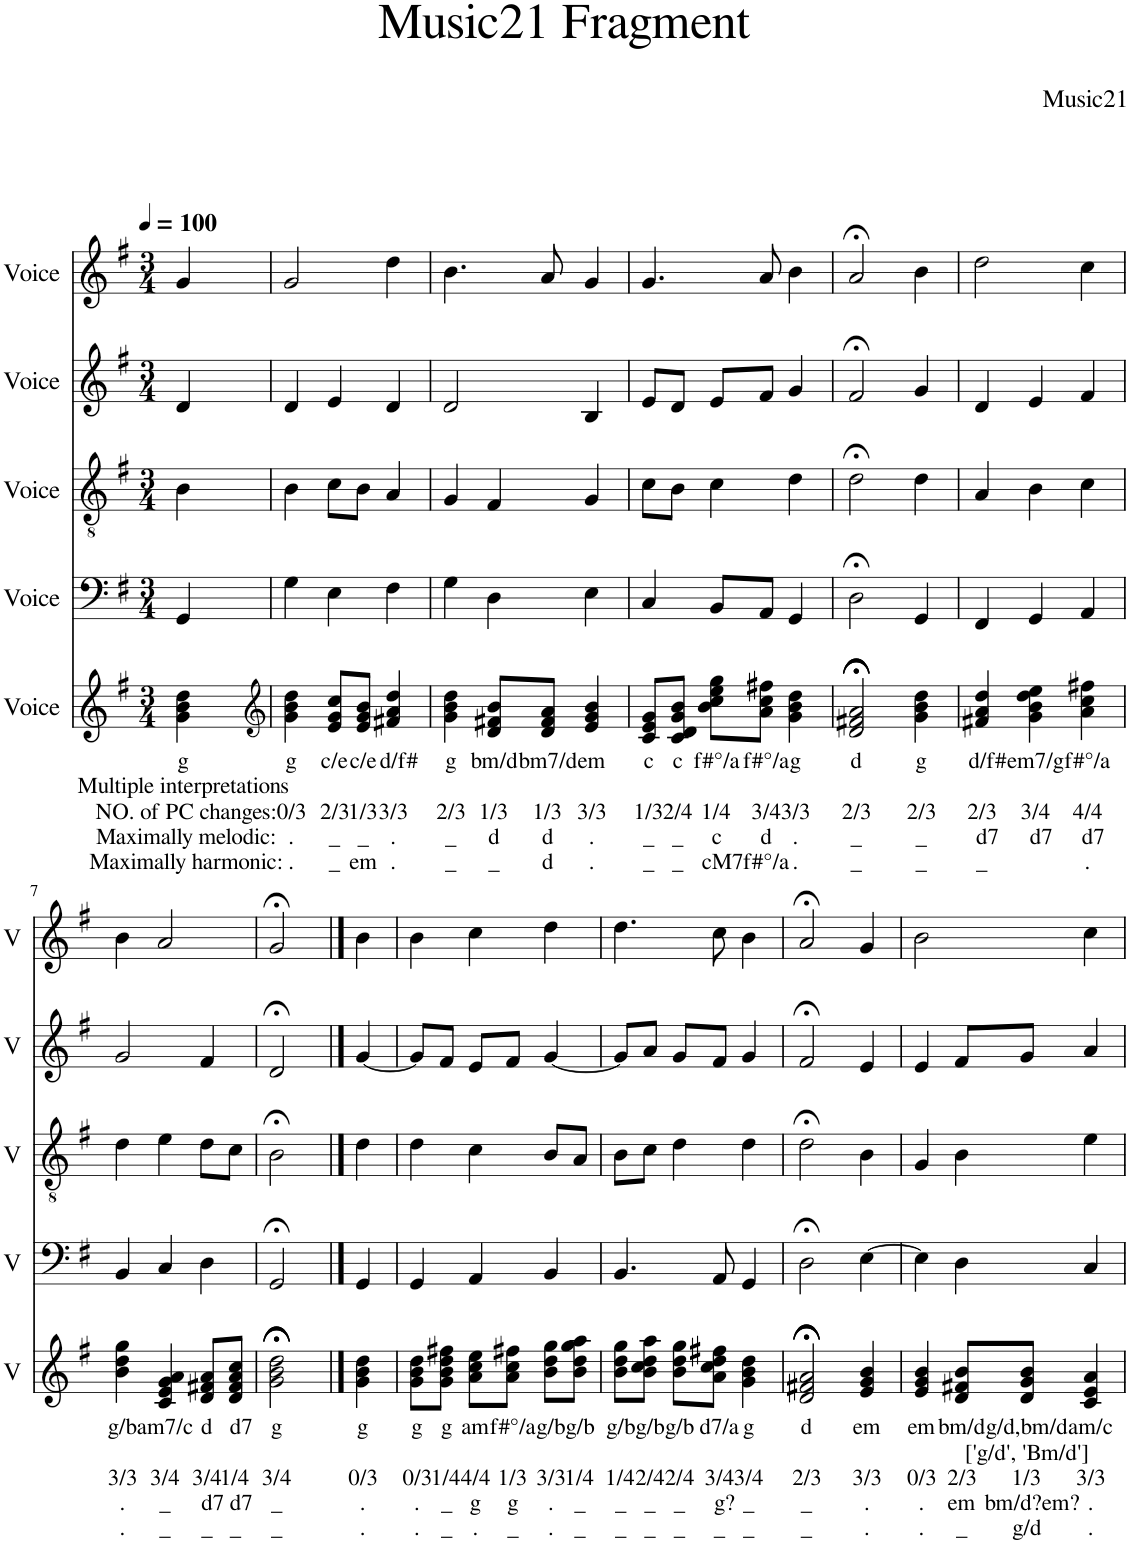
**kern	**text	**text	**text	**text	**text	**kern	**kern	**kern	**kern
*part5	*part5	*part5	*part5	*part5	*part5	*part4	*part3	*part2	*part1
*staff5	*staff5	*staff5	*staff5	*staff5	*staff5	*staff4	*staff3	*staff2	*staff1
*I"Voice	*	*	*	*	*	*I"Voice	*I"Voice	*I"Voice	*I"Voice
*I'V	*	*	*	*	*	*I'V	*I'V	*I'V	*I'V
*clefG2	*	*	*	*	*	*clefF4	*clefGv2	*clefG2	*clefG2
*k[f#]	*	*	*	*	*	*k[f#]	*k[f#]	*k[f#]	*k[f#]
*M3/4	*	*	*	*	*	*M3/4	*M3/4	*M3/4	*M3/4
*MM100	*	*	*	*	*	*MM100	*MM100	*MM100	*MM100
=1	=1	=1	=1	=1	=1	=1	=1	=1	=1
!	!LO:LY:b	!LO:LY:b	!LO:LY:b	!LO:LY:b	!LO:LY:b	!	!	!	!
4g\ 4b\ 4dd\	g	Multiple interpretations	NO. of PC changes:	Maximally melodic:	Maximally harmonic:	4GG/	4B\	4d/	4g/
=2	=2	=2	=2	=2	=2	=2	=2	=2	=2
*clefG2	*	*	*	*	*	*	*	*	*
!	!LO:LY:b	!	!LO:LY:b	!LO:LY:b	!LO:LY:b	!	!	!	!
4g\ 4b\ 4dd\	g	.	0/3	.	.	4G\	4B\	4d/	2g/
!	!LO:LY:b	!	!LO:LY:b	!LO:LY:b	!LO:LY:b	!	!	!	!
8e/ 8g/ 8cc/L	c/e	.	2/3	_	_	4E\	8c\L	4e/	.
!	!LO:LY:b	!	!LO:LY:b	!LO:LY:b	!LO:LY:b	!	!	!	!
8e/ 8g/ 8b/J	c/e	.	1/3	_	em	.	8B\J	.	.
!	!LO:LY:b	!	!LO:LY:b	!LO:LY:b	!LO:LY:b	!	!	!	!
4f#X/ 4a/ 4dd/	d/f#	.	3/3	.	.	4F#\	4A/	4d/	4dd\
=3	=3	=3	=3	=3	=3	=3	=3	=3	=3
!	!LO:LY:b	!	!LO:LY:b	!LO:LY:b	!LO:LY:b	!	!	!	!
4g\ 4b\ 4dd\	g	.	2/3	_	_	4G\	4G/	2d/	4.b\
!	!LO:LY:b	!	!LO:LY:b	!LO:LY:b	!LO:LY:b	!	!	!	!
8d/ 8f#X/ 8b/L	bm/d	.	1/3	d	_	4D\	4F#/	.	.
!	!LO:LY:b	!	!LO:LY:b	!LO:LY:b	!LO:LY:b	!	!	!	!
8d/ 8f#/ 8a/J	bm7/d	.	1/3	d	d	.	.	.	8a/
!	!LO:LY:b	!	!LO:LY:b	!LO:LY:b	!LO:LY:b	!	!	!	!
4e/ 4g/ 4b/	em	.	3/3	.	.	4E\	4G/	4B/	4g/
=4	=4	=4	=4	=4	=4	=4	=4	=4	=4
!	!LO:LY:b	!	!LO:LY:b	!LO:LY:b	!LO:LY:b	!	!	!	!
8c/ 8e/ 8g/L	c	.	1/3	_	_	4C/	8c\L	8e/L	4.g/
!	!LO:LY:b	!	!LO:LY:b	!LO:LY:b	!LO:LY:b	!	!	!	!
8c/ 8d/ 8g/ 8b/J	c	.	2/4	_	_	.	8B\J	8d/J	.
!	!LO:LY:b	!	!LO:LY:b	!LO:LY:b	!LO:LY:b	!	!	!	!
8b\ 8cc\ 8ee\ 8gg\L	f#°/a	.	1/4	c	cM7	8BB/L	4c\	8e/L	.
!	!LO:LY:b	!	!LO:LY:b	!LO:LY:b	!LO:LY:b	!	!	!	!
8a\ 8cc\ 8ff#X\J	f#°/a	.	3/4	d	f#°/a	8AA/J	.	8f#/J	8a/
!	!LO:LY:b	!	!LO:LY:b	!LO:LY:b	!LO:LY:b	!	!	!	!
4g\ 4b\ 4dd\	g	.	3/3	.	.	4GG/	4d\	4g/	4b\
=5	=5	=5	=5	=5	=5	=5	=5	=5	=5
!	!LO:LY:b	!	!LO:LY:b	!LO:LY:b	!LO:LY:b	!	!	!	!
2d/;< 2f#X/;< 2a/;<	d	.	2/3	_	_	2D;<\	2d;<\	2f#;</	2a;</
!	!LO:LY:b	!	!LO:LY:b	!LO:LY:b	!LO:LY:b	!	!	!	!
4g\ 4b\ 4dd\	g	.	2/3	_	_	4GG/	4d\	4g/	4b\
=6	=6	=6	=6	=6	=6	=6	=6	=6	=6
!	!LO:LY:b	!	!LO:LY:b	!LO:LY:b	!LO:LY:b	!	!	!	!
4f#X/ 4a/ 4dd/	d/f#	.	2/3	d7	_	4FF#/	4A/	4d/	2dd\
!	!LO:LY:b	!	!LO:LY:b	!LO:LY:b	!	!	!	!	!
4g\ 4b\ 4dd\ 4ee\	em7/g	.	3/4	d7	.	4GG/	4B\	4e/	.
!	!LO:LY:b	!	!LO:LY:b	!LO:LY:b	!LO:LY:b	!	!	!	!
4a\ 4cc\ 4ff#X\	f#°/a	.	4/4	d7	.	4AA/	4c\	4f#/	4cc\
!!LO:LB:g=z
=7	=7	=7	=7	=7	=7	=7	=7	=7	=7
!	!LO:LY:b	!	!LO:LY:b	!LO:LY:b	!LO:LY:b	!	!	!	!
4b\ 4dd\ 4gg\	g/b	.	3/3	.	.	4BB/	4d\	2g/	4b\
!	!LO:LY:b	!	!LO:LY:b	!LO:LY:b	!LO:LY:b	!	!	!	!
4c/ 4e/ 4g/ 4a/	am7/c	.	3/4	_	_	4C/	4e\	.	2a/
!	!LO:LY:b	!	!LO:LY:b	!LO:LY:b	!LO:LY:b	!	!	!	!
8d/ 8f#X/ 8a/L	d	.	3/4	d7	_	4D\	8d\L	4f#/	.
!	!LO:LY:b	!	!LO:LY:b	!LO:LY:b	!LO:LY:b	!	!	!	!
8d/ 8f#/ 8a/ 8cc/J	d7	.	1/4	d7	_	.	8c\J	.	.
=8	=8	=8	=8	=8	=8	=8	=8	=8	=8
!	!LO:LY:b	!	!LO:LY:b	!LO:LY:b	!LO:LY:b	!	!	!	!
2g\;< 2b\;< 2dd\;<	g	.	3/4	_	_	2GG;</	2B;<\	2d;</	2g;</
==9	==9	==9	==9	==9	==9	==9	==9	==9	==9
!	!LO:LY:b	!	!LO:LY:b	!LO:LY:b	!LO:LY:b	!	!	!	!
4g\ 4b\ 4dd\	g	.	0/3	.	.	4GG/	4d\	[4g/	4b\
=10	=10	=10	=10	=10	=10	=10	=10	=10	=10
!	!LO:LY:b	!	!LO:LY:b	!LO:LY:b	!LO:LY:b	!	!	!	!
8g\ 8b\ 8dd\L	g	.	0/3	.	.	4GG/	4d\	8g/L]	4b\
!	!LO:LY:b	!	!LO:LY:b	!LO:LY:b	!LO:LY:b	!	!	!	!
8g\ 8b\ 8dd\ 8ff#X\J	g	.	1/4	_	_	.	.	8f#/J	.
!	!LO:LY:b	!	!LO:LY:b	!LO:LY:b	!LO:LY:b	!	!	!	!
8a\ 8cc\ 8ee\L	am	.	4/4	g	.	4AA/	4c\	8e/L	4cc\
!	!LO:LY:b	!	!LO:LY:b	!LO:LY:b	!LO:LY:b	!	!	!	!
8a\ 8cc\ 8ff#X\J	f#°/a	.	1/3	g	_	.	.	8f#/J	.
!	!LO:LY:b	!	!LO:LY:b	!LO:LY:b	!LO:LY:b	!	!	!	!
8b\ 8dd\ 8gg\L	g/b	.	3/3	.	.	4BB/	8B/L	[4g/	4dd\
!	!LO:LY:b	!	!LO:LY:b	!LO:LY:b	!LO:LY:b	!	!	!	!
8b\ 8dd\ 8gg\ 8aa\J	g/b	.	1/4	_	_	.	8A/J	.	.
=11	=11	=11	=11	=11	=11	=11	=11	=11	=11
!	!LO:LY:b	!	!LO:LY:b	!LO:LY:b	!LO:LY:b	!	!	!	!
8b\ 8dd\ 8gg\L	g/b	.	1/4	_	_	4.BB/	8B\L	8g/L]	4.dd\
!	!LO:LY:b	!	!LO:LY:b	!LO:LY:b	!LO:LY:b	!	!	!	!
8b\ 8cc\ 8dd\ 8aa\J	g/b	.	2/4	_	_	.	8c\J	8a/J	.
!	!LO:LY:b	!	!LO:LY:b	!LO:LY:b	!LO:LY:b	!	!	!	!
8b\ 8dd\ 8gg\L	g/b	.	2/4	_	_	.	4d\	8g/L	.
!	!LO:LY:b	!	!LO:LY:b	!LO:LY:b	!LO:LY:b	!	!	!	!
8a\ 8cc\ 8dd\ 8ff#X\J	d7/a	.	3/4	g?	_	8AA/	.	8f#/J	8cc\
!	!LO:LY:b	!	!LO:LY:b	!LO:LY:b	!LO:LY:b	!	!	!	!
4g\ 4b\ 4dd\	g	.	3/4	_	_	4GG/	4d\	4g/	4b\
=12	=12	=12	=12	=12	=12	=12	=12	=12	=12
!	!LO:LY:b	!	!LO:LY:b	!LO:LY:b	!LO:LY:b	!	!	!	!
2d/;< 2f#X/;< 2a/;<	d	.	2/3	_	_	2D;<\	2d;<\	2f#;</	2a;</
!	!LO:LY:b	!	!LO:LY:b	!LO:LY:b	!LO:LY:b	!	!	!	!
4e/ 4g/ 4b/	em	.	3/3	.	.	[4E\	4B\	4e/	4g/
=13	=13	=13	=13	=13	=13	=13	=13	=13	=13
!	!LO:LY:b	!	!LO:LY:b	!LO:LY:b	!LO:LY:b	!	!	!	!
4e/ 4g/ 4b/	em	.	0/3	.	.	4E\]	4G/	4e/	2b\
!	!LO:LY:b	!	!LO:LY:b	!LO:LY:b	!LO:LY:b	!	!	!	!
8d/ 8f#X/ 8b/L	bm/d	.	2/3	em	_	4D\	4B\	8f#/L	.
!	!LO:LY:b	!LO:LY:b	!LO:LY:b	!LO:LY:b	!LO:LY:b	!	!	!	!
8d/ 8g/ 8b/J	g/d,bm/d	['g/d', 'Bm/d']	1/3	bm/d?em?	g/d	.	.	8g/J	.
!	!LO:LY:b	!	!LO:LY:b	!LO:LY:b	!LO:LY:b	!	!	!	!
4c/ 4e/ 4a/	am/c	.	3/3	.	.	4C/	4e\	4a/	4cc\
=	=	=	=	=	=	=	=	=	=
*-	*-	*-	*-	*-	*-	*-	*-	*-	*-
